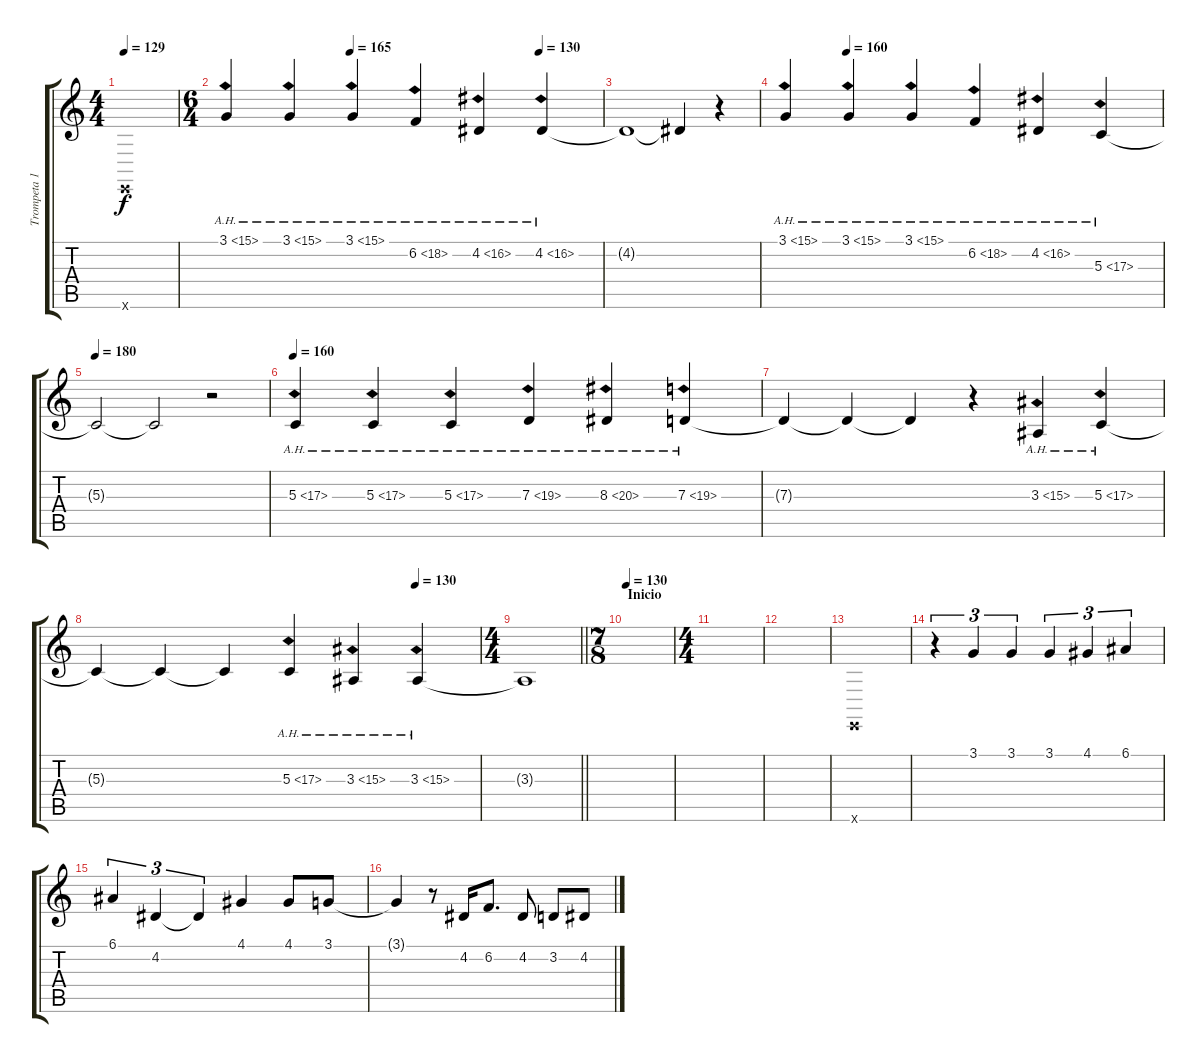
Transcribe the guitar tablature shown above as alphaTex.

\track ("Trompeta 1 / Acordeon 1" "Trompeta 1") {instrument tuba}
\staff {score tabs}
\tuning (E4 B3 G3 D3 A2 E2) {hide}
\ts (4 4)
\tempo 129
\tempo 140
\tempo 129
\clef g2
\ks c
0.6{x}.1{dy f instrument tuba} |
\ts (6 4)
\tempo (165 0.3333333333333333)
\tempo (130 0.8333333333333334)
3.1{ah 12}.4 3.1{ah 12}.4 3.1{ah 12}.4 6.2{ah 12}.4 4.2{ah 12}.4 4.2{ah 12}.4 |
4.2{t}.1 4.2{t}.4 r.4 |
\tempo (160 0.16666666666666666)
3.1{ah 12}.4 3.1{ah 12}.4 3.1{ah 12}.4 6.2{ah 12}.4 4.2{ah 12}.4 5.3{ah 12}.4 |
\tempo 180
5.3{t}.2 5.3{t}.2 r.2 |
\tempo 160
5.3{ah 12}.4 5.3{ah 12}.4 5.3{ah 12}.4 7.3{ah 12}.4 8.3{ah 12}.4 7.3{ah 12}.4 |
7.3{t}.4 7.3{t}.4 7.3{t}.4 r.4 3.3{ah 12}.4 5.3{ah 12}.4 |
\tempo (130 0.8333333333333334)
5.3{t}.4 5.3{t}.4 5.3{t}.4 5.3{ah 12}.4 3.3{ah 12}.4 3.3{ah 12}.4 |
\ts (4 4)
\barLineRight lightlight
3.3{t}.1 |
\ts (7 8)
\section ("" "Inicio")
\tempo 130
|
\ts (4 4)
|
|
0.6{x}.1{instrument accordion} |
r.4{tu (3 2)} 3.1.4{tu (3 2)} 3.1.4{tu (3 2)} 3.1.4{tu (3 2)} 4.1.4{tu (3 2)} 6.1.4{tu (3 2)} |
6.1.4{tu (3 2)} 4.2.4{tu (3 2)} 4.2{t}.4{tu (3 2)} 4.1.4 4.1.8 3.1.8 |
3.1{t}.4 r.8 4.2.16 6.2.8{d} 4.2.8 3.2.8 4.2.8
